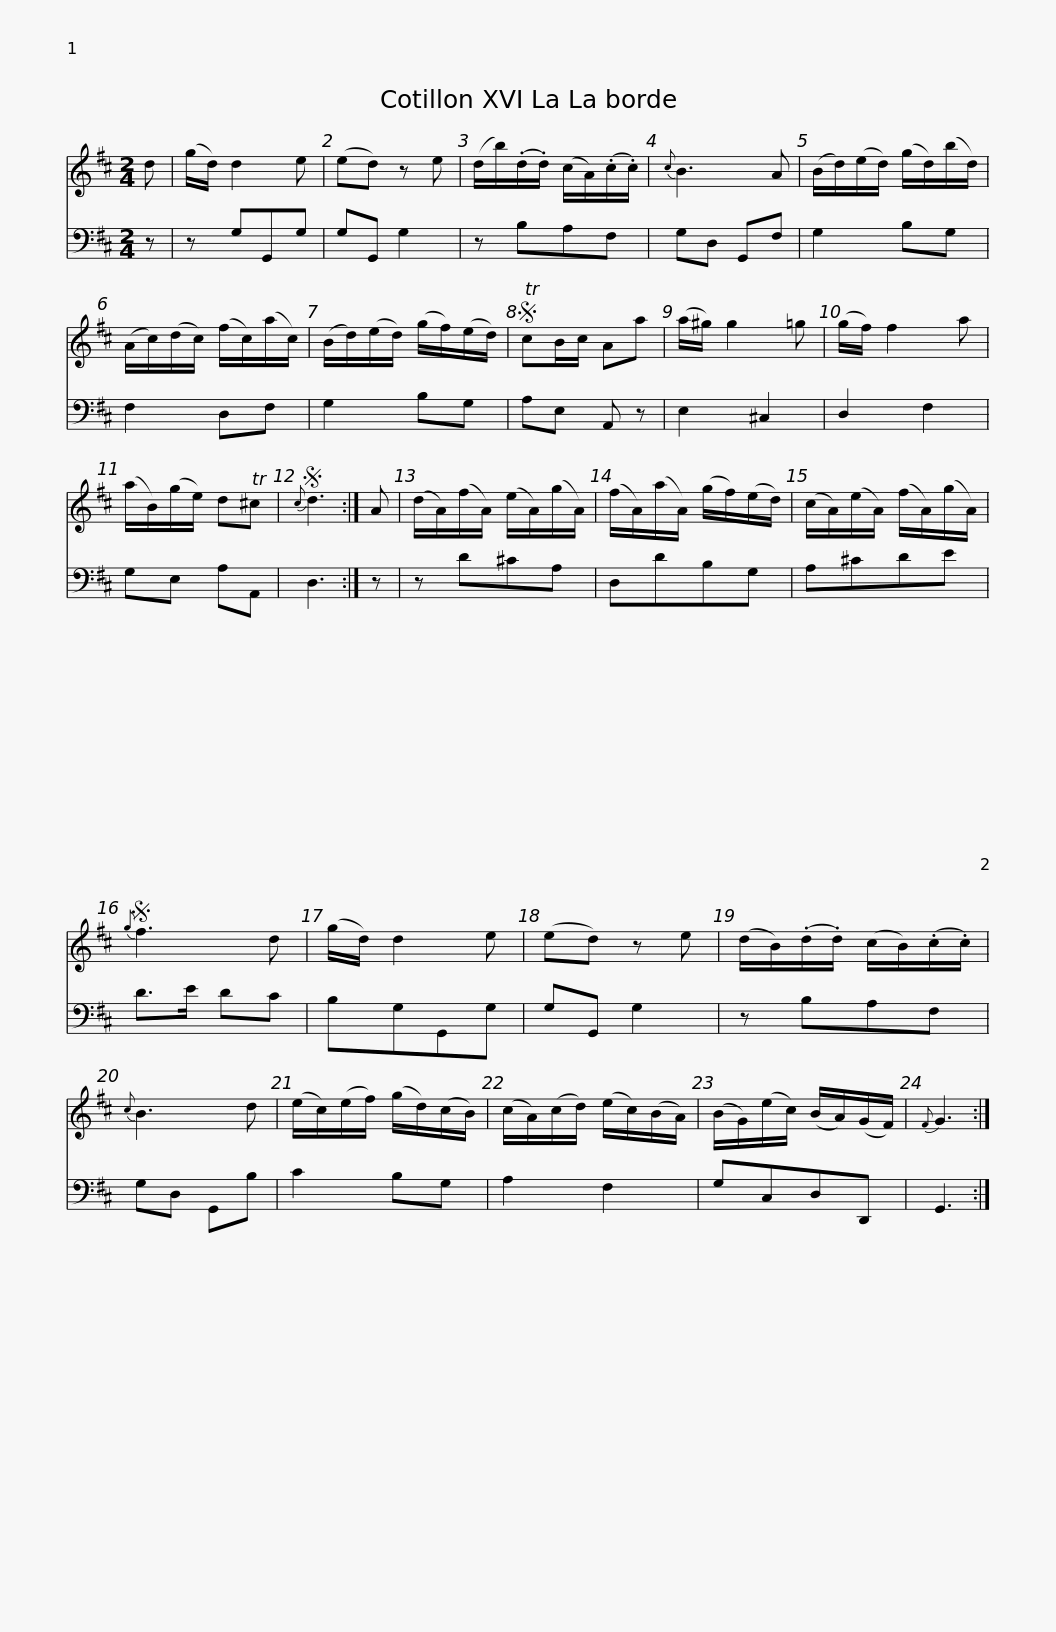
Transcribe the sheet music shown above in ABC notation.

X:1
%%score 1 2
L:1/8
M:2/4
I:linebreak $
K:D
V:1 treble
V:2 bass
V:1
 d | (g/d/) d2 e | (ed) z e | (d/b/)(.d/.d/) (c/A/)(.c/.c/) |{c} B3 A | %5
 (B/d/)(e/d/) (g/d/)(b/d/) | (A/c/)(d/c/) (f/c/)(a/c/) |$ (B/d/)(e/d/) (g/f/)(e/d/) |S TcB/c/ Aa | (a/^g/) g2 =g | %10
 (g/f/) f2 a | (a/B/)(g/e/) dT^c |S{c} d3 :| A | (d/A/)(f/A/) (e/A/)(g/A/) |$ %15
 (f/A/)(a/A/) (g/f/)(e/d/) | (c/A/)(e/A/) (f/A/)(g/A/) |S{g} f3 d | (g/d/) d2 e | (ed) z e | %20
 (d/B/)(.d/.d/) (c/B/)(.c/.c/) |{c} B3 d |$ (e/c/)(e/f/) (g/d/)(c/B/) | (c/A/)(c/d/) (e/c/)(B/A/) | (B/G/)(e/c/) (B/A/)(G/F/) | %25
{F} G3 :| %26
V:2
 z | z G,G,,G, | G,G,, G,2 | z B,A,F, | G,D, G,,F, | %5
 G,2 B,G, | F,2 D,F, |$ G,2 B,G, | A,E, A,, z | E,2 ^C,2 | %10
 D,2 F,2 | G,E, A,A,, | D,3 :| z | z D^CA, |$ %15
 D,DB,G, | A,^CDE | D>E DC | B,G,G,,G, | G,G,, G,2 | %20
 z B,A,F, | G,D, G,,B, |$ C2 B,G, | A,2 F,2 | G,C,D,D,, | %25
 G,,3 :| %26
